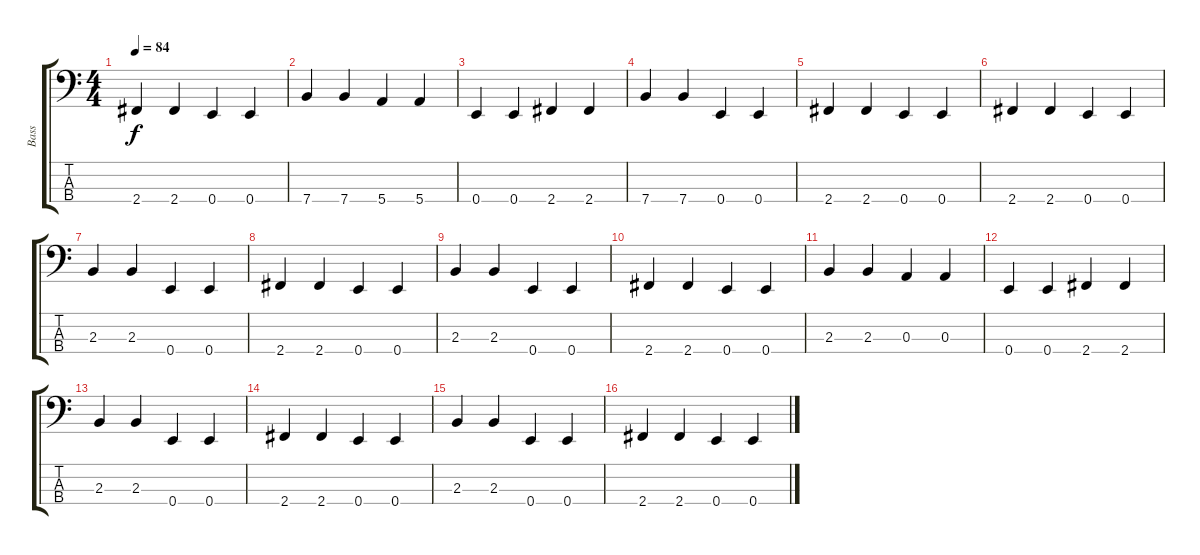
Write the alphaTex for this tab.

\track ("Bass" "Bass") {instrument electricbassfinger}
\staff {score tabs}
\tuning (G2 D2 A1 E1) {hide}
\ts (4 4)
\tempo 84
\clef f4
\ks c
2.4.4{dy f} 2.4.4 0.4.4 0.4.4 |
7.4.4 7.4.4 5.4.4 5.4.4 |
0.4.4 0.4.4 2.4.4 2.4.4 |
7.4.4 7.4.4 0.4.4 0.4.4 |
2.4.4 2.4.4 0.4.4 0.4.4 |
2.4.4 2.4.4 0.4.4 0.4.4 |
2.3.4 2.3.4 0.4.4 0.4.4 |
2.4.4 2.4.4 0.4.4 0.4.4 |
2.3.4 2.3.4 0.4.4 0.4.4 |
2.4.4 2.4.4 0.4.4 0.4.4 |
2.3.4 2.3.4 0.3.4 0.3.4 |
0.4.4 0.4.4 2.4.4 2.4.4 |
2.3.4 2.3.4 0.4.4 0.4.4 |
2.4.4 2.4.4 0.4.4 0.4.4 |
2.3.4 2.3.4 0.4.4 0.4.4 |
2.4.4 2.4.4 0.4.4 0.4.4
